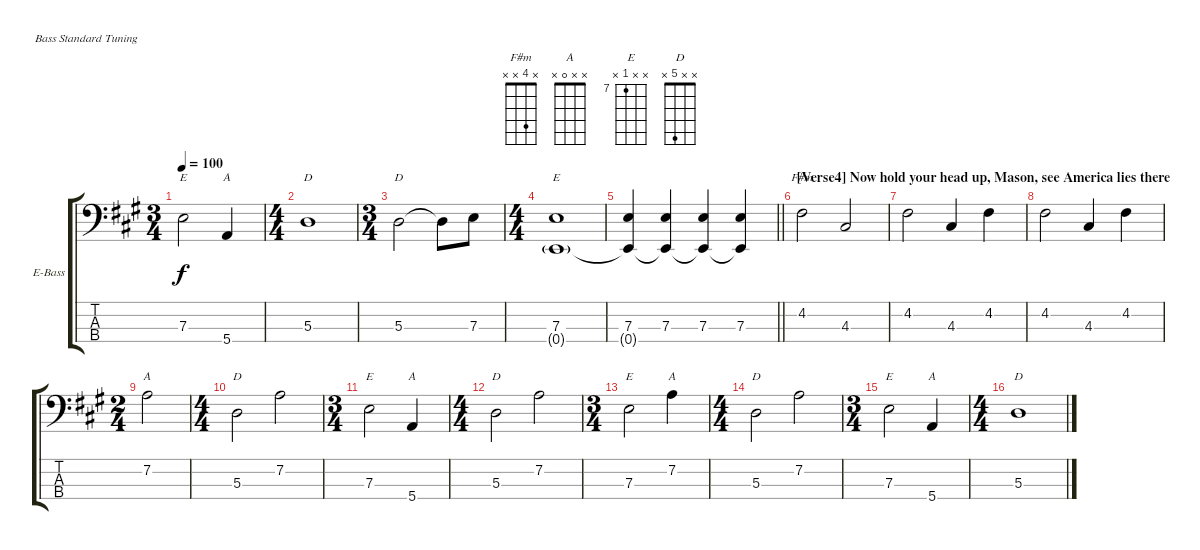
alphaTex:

\bracketExtendMode groupsimilarinstruments
\firstSystemTrackNameOrientation horizontal
\otherSystemsTrackNameOrientation horizontal
\track ("Electric Bass" "E-Bass") {instrument electricbassfinger}
\staff {score tabs}
\tuning (G2 D2 A1 E1)
\chord ("F#m" x 4 x x)
\chord ("A" 2 x x x)
\chord ("E" x 2 x x)
\chord ("D" x 0 x x)
\chord ("A" x x 0 x)
\chord ("D" x x 5 x)
\chord ("E" x x 7 x) {firstfret 7}
\ts (3 4)
\tempo 100
\clef f4
\scale
0.333333
\ks f#minor
7.3.2{ch "E" dy f} 5.4.4{ch "A"} |
\ts (4 4)
\scale
0.333333 5.3.1{ch "D"} |
\ts (3 4)
\scale
0.387417 5.3.2{ch "D"} 5.3{t}.8 7.3.8 |
\ts (4 4)
\scale
0.387417 (7.3 0.4{g}).1{ch "E"} |
\scale
0.225166
\barLineRight lightlight
(7.3 0.4{t}).4 (7.3 0.4{t}).4 (7.3 0.4{t}).4 (7.3 0.4{t}).4 |
\section ("" "[Verse4] Now hold your head up, Mason, see America lies there")
4.2.2{ch "F#m"} 4.3.2 |
4.2.2 4.3.4 4.2.4 |
4.2.2 4.3.4 4.2.4 |
\ts (2 4)
7.2.2{ch "A"} |
\ts (4 4)
5.3.2{ch "D"} 7.2.2 |
\ts (3 4)
7.3.2{ch "E"} 5.4.4{ch "A"} |
\ts (4 4)
5.3.2{ch "D"} 7.2.2 |
\ts (3 4)
7.3.2{ch "E"} 7.2.4{ch "A"} |
\ts (4 4)
5.3.2{ch "D"} 7.2.2 |
\ts (3 4)
7.3.2{ch "E"} 5.4.4{ch "A"} |
\ts (4 4)
5.3.1{ch "D"}
